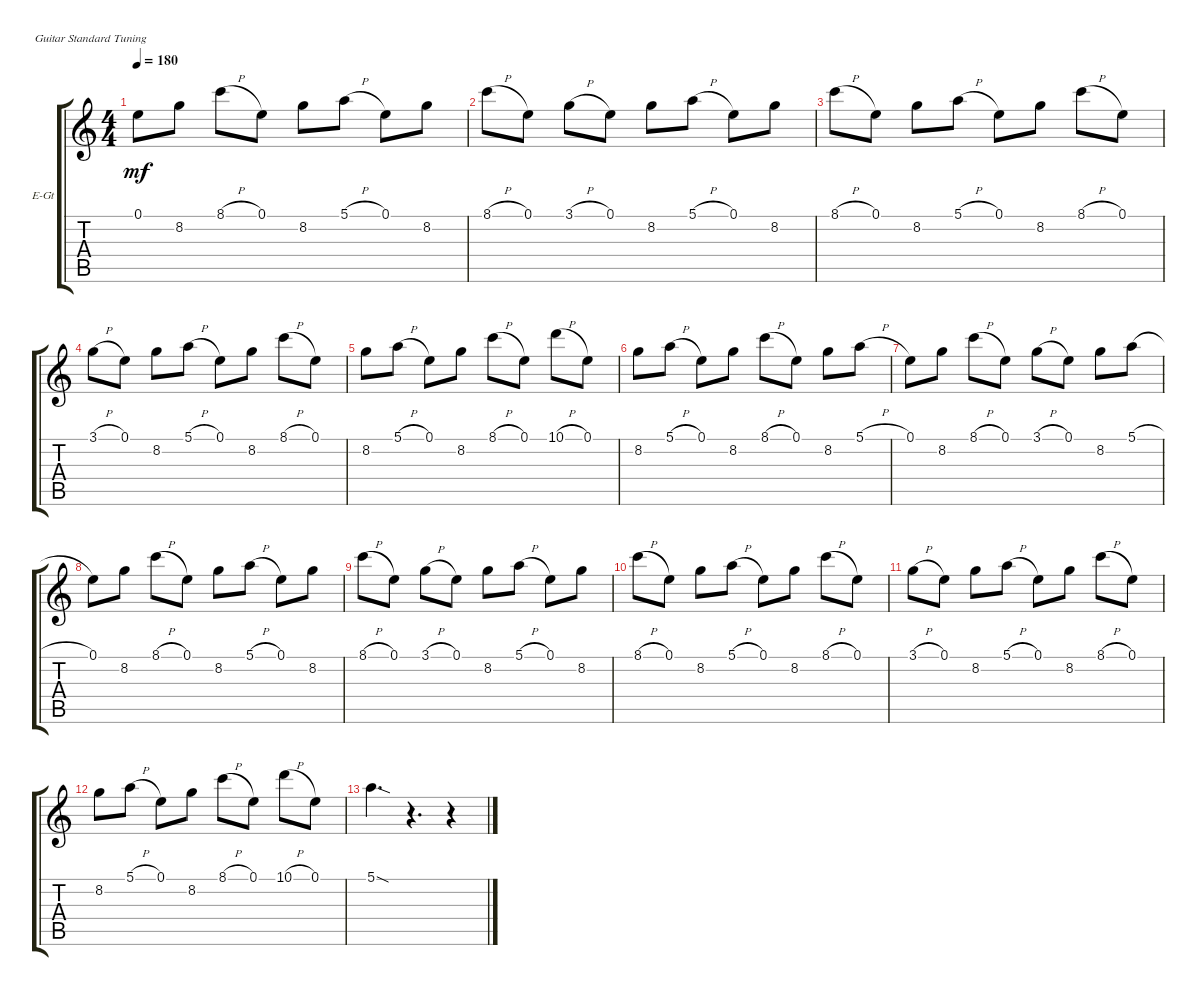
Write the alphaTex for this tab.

\defaultSystemsLayout 4
\bracketExtendMode groupsimilarinstruments
\firstSystemTrackNameOrientation horizontal
\otherSystemsTrackNameOrientation horizontal
\track ("Ben Wiacek" "E-Gt") {instrument overdrivenguitar}
\staff {score tabs}
\tuning (E4 B3 G3 D3 A2 E2)
\ts (4 4)
\tempo 180
\clef g2
\ks c
0.1.8{dy mf} 8.2.8 8.1{h}.8 0.1.8 8.2.8 5.1{h}.8 0.1.8 8.2.8 |
8.1{h}.8 0.1.8 3.1{h}.8 0.1.8 8.2.8 5.1{h}.8 0.1.8 8.2.8 |
8.1{h}.8 0.1.8 8.2.8 5.1{h}.8 0.1.8 8.2.8 8.1{h}.8 0.1.8 |
3.1{h}.8 0.1.8 8.2.8 5.1{h}.8 0.1.8 8.2.8 8.1{h}.8 0.1.8 |
8.2.8 5.1{h}.8 0.1.8 8.2.8 8.1{h}.8 0.1.8 10.1{h}.8 0.1.8 |
8.2.8 5.1{h}.8 0.1.8 8.2.8 8.1{h}.8 0.1.8 8.2.8 5.1{h}.8 |
0.1.8 8.2.8 8.1{h}.8 0.1.8 3.1{h}.8 0.1.8 8.2.8 5.1{h}.8 |
0.1.8 8.2.8 8.1{h}.8 0.1.8 8.2.8 5.1{h}.8 0.1.8 8.2.8 |
8.1{h}.8 0.1.8 3.1{h}.8 0.1.8 8.2.8 5.1{h}.8 0.1.8 8.2.8 |
8.1{h}.8 0.1.8 8.2.8 5.1{h}.8 0.1.8 8.2.8 8.1{h}.8 0.1.8 |
3.1{h}.8 0.1.8 8.2.8 5.1{h}.8 0.1.8 8.2.8 8.1{h}.8 0.1.8 |
8.2.8 5.1{h}.8 0.1.8 8.2.8 8.1{h}.8 0.1.8 10.1{h}.8 0.1.8 |
5.1{sod}.4{d} r.4{d} r.4
